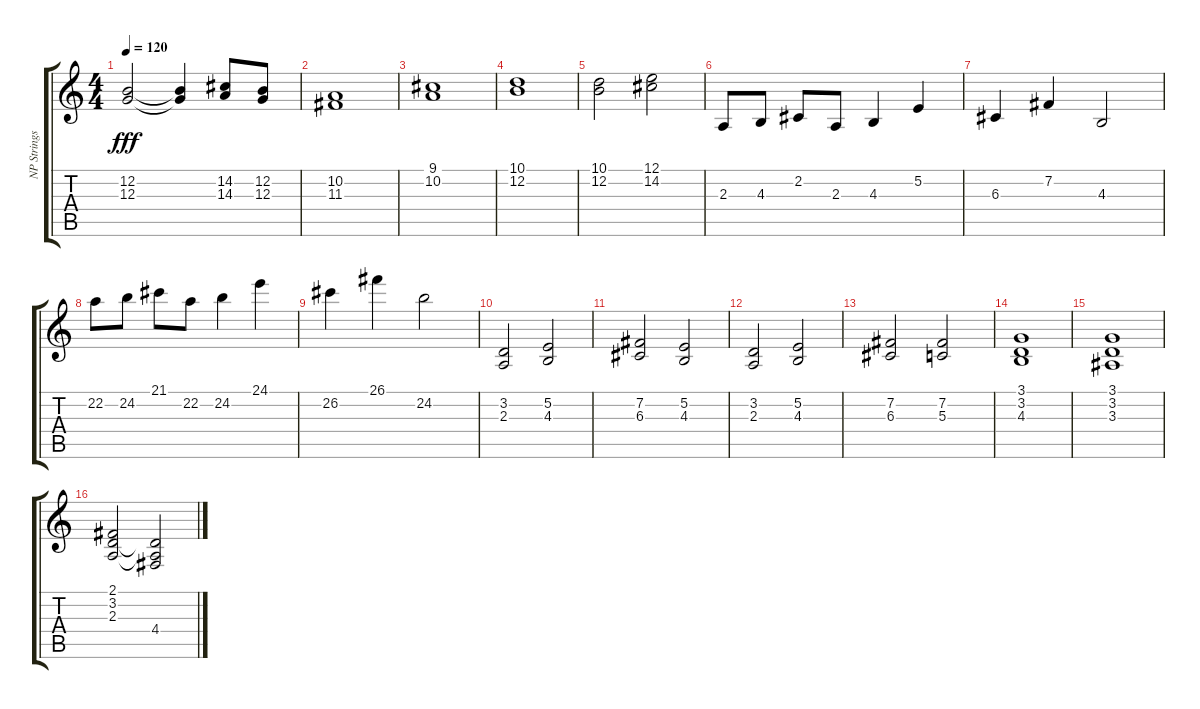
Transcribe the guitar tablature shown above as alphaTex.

\track ("NP Strings 2" "NP Strings") {instrument stringensemble2}
\staff {score tabs}
\tuning (E4 B3 G3 D3 A2 E2) {hide}
\ts (4 4)
\tempo 120
\clef g2
\ks c
(12.2 12.3).2{dy fff} (12.2{t} 12.3{t}).4 (14.2 14.3).8 (12.2 12.3).8 |
(10.2 11.3).1 |
(9.1 10.2).1 |
(10.1 12.2).1 |
(10.1 12.2).2 (12.1 14.2).2 |
2.3.8{volume 15 instrument stringensemble2} 4.3.8 2.2.8 2.3.8 4.3.4 5.2.4 |
6.3.4 7.2.4 4.3.2 |
22.2.8 24.2.8 21.1.8 22.2.8 24.2.4 24.1.4 |
26.2.4 26.1.4 24.2.2 |
(3.2 2.3).2 (5.2 4.3).2 |
(7.2 6.3).2 (5.2 4.3).2 |
(3.2 2.3).2 (5.2 4.3).2 |
(7.2 6.3).2 (7.2 5.3).2 |
(3.1 3.2 4.3).1 |
(3.1 3.2 3.3).1 |
(2.1 3.2 2.3).2 (3.2{t} 2.3{t} 4.4).2
